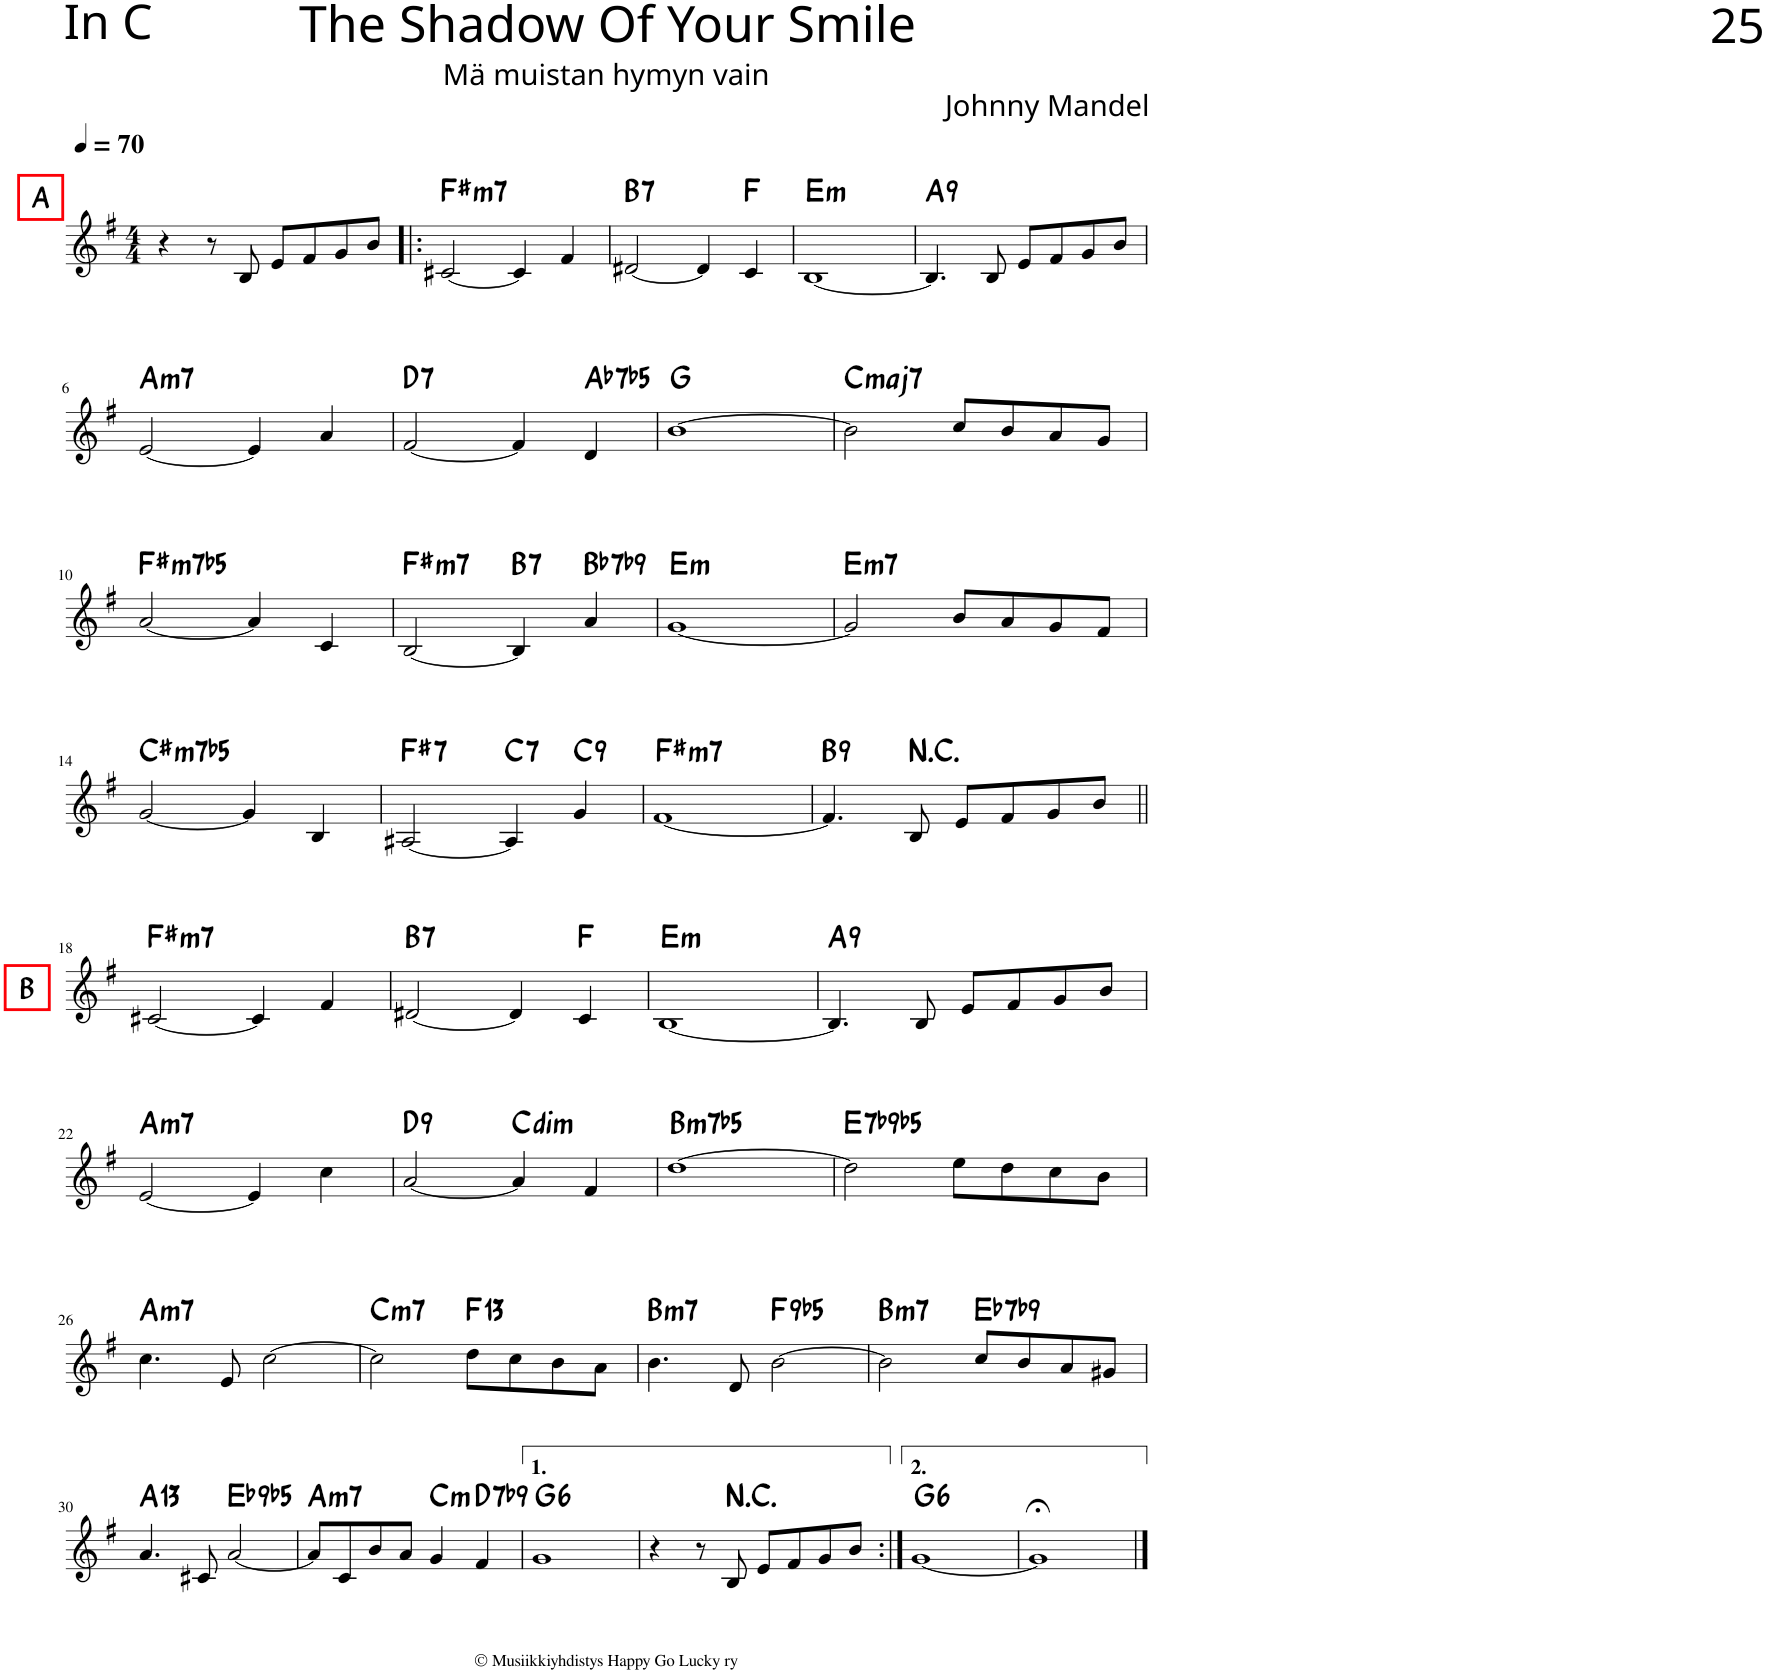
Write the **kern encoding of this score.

**kern	**harte
*part1	*part1
*staff1	*
*I"Piano	*
*I'Pno.	*
*clefG2	*
*k[f#]	*
*M4/4	*
*MM70	*
=1	=1
!LO:TX:a:B:t=A	!
4r	.
8r	.
8B/	.
8e/L	.
8f#/	.
8g/	.
8b/J	.
=2!|:	=2!|:
!	!LO:H:kt=m7
[2c#X/	F#:min7
4c#/]	.
4f#/	.
=3	=3
!	!LO:H:kt=7
[2d#X/	B:7
4d#/]	.
4c/	F:maj
=4	=4
!	!LO:H:kt=m
[1B	E:min
=5	=5
!	!LO:H:kt=9
4.B/]	A:9
8B/	.
8e/L	.
8f#/	.
8g/	.
8b/J	.
!!LO:LB:g=z
=6	=6
!	!LO:H:kt=m7
[2e/	A:min7
4e/]	.
4a/	.
=7	=7
!	!LO:H:kt=7
[2f#/	D:7
4f#/]	.
!	!LO:H:kt=7
4d/	Ab:(3,b5,b7)
=8	=8
[1b	G:maj
=9	=9
!	!LO:H:kt=maj7
2b\]	C:maj7
8cc/L	.
8b/	.
8a/	.
8g/J	.
!!LO:LB:g=z
=10	=10
!	!LO:H:kt=m7b5
[2a/	F#:hdim7
4a/]	.
4c/	.
=11	=11
!	!LO:H:kt=m7
[2B/	F#:min7
!	!LO:H:kt=7
4B/]	B:7
!	!LO:H:kt=7
4a/	Bb:7(b9)
=12	=12
!	!LO:H:kt=m
[1g	E:min
=13	=13
!	!LO:H:kt=m7
2g/]	E:min7
8b/L	.
8a/	.
8g/	.
8f#/J	.
!!LO:LB:g=z
=14	=14
!	!LO:H:kt=m7b5
[2g/	C#:hdim7
4g/]	.
4B/	.
=15	=15
!	!LO:H:kt=7
[2A#X/	F#:7
!	!LO:H:kt=7
4A#/]	C:7
!	!LO:H:kt=9
4g/	C:9
=16	=16
!	!LO:H:kt=m7
[1f#	F#:min7
=17	=17
!	!LO:H:kt=9
4.f#/]	B:9
!	!LO:H:kt=N.C.
8B/	N
8e/L	.
8f#/	.
8g/	.
8b/J	.
!!LO:LB:g=z
=18||	=18||
!LO:TX:a:B:t=B	!LO:H:kt=m7
[2c#X/	F#:min7
4c#/]	.
4f#/	.
=19	=19
!	!LO:H:kt=7
[2d#X/	B:7
4d#/]	.
4c/	F:maj
=20	=20
!	!LO:H:kt=m
[1B	E:min
=21	=21
!	!LO:H:kt=9
4.B/]	A:9
8B/	.
8e/L	.
8f#/	.
8g/	.
8b/J	.
!!LO:LB:g=z
=22	=22
!	!LO:H:kt=m7
[2e/	A:min7
4e/]	.
4cc\	.
=23	=23
!	!LO:H:kt=9
[2a/	D:9
!	!LO:H:kt=dim
4a/]	C:dim
4f#/	.
=24	=24
!	!LO:H:kt=m7b5
[1dd	B:hdim7
=25	=25
!	!LO:H:kt=7
2dd\]	E:(3,b5,b7,b9)
8ee\L	.
8dd\	.
8cc\	.
8b\J	.
!!LO:LB:g=z
=26	=26
!	!LO:H:kt=m7
4.cc\	A:min7
8e/	.
[2cc\	.
=27	=27
!	!LO:H:kt=m7
2cc\]	C:min7
!	!LO:H:kt=13
8dd\L	F:9(11,13)
8cc\	.
8b\	.
8a\J	.
=28	=28
!	!LO:H:kt=m7
4.b\	B:min7
8d/	.
!	!LO:H:kt=9
[2b\	F:(3,b5,b7,9)
=29	=29
!	!LO:H:kt=m7
2b\]	B:min7
!	!LO:H:kt=7
8cc/L	Eb:7(b9)
8b/	.
8a/	.
8g#X/J	.
!!LO:LB:g=z
=30	=30
!	!LO:H:kt=13
4.a/	A:9(11,13)
8c#X/	.
!	!LO:H:kt=9
[2a/	Eb:(3,b5,b7,9)
=31	=31
!	!LO:H:kt=m7
8a/L]	A:min7
8c/	.
8b/	.
8a/J	.
!	!LO:H:kt=m
4g/	C:min
!	!LO:H:kt=7
4f#/	D:7(b9)
=32	=32
!	!LO:H:kt=6
1g	G:maj6
=33	=33
4r	.
8r	.
!	!LO:H:kt=N.C.
8B/	N
8e/L	.
8f#/	.
8g/	.
8b/J	.
=34:|!	=34:|!
!	!LO:H:kt=6
[1g	G:maj6
=35	=35
1g;<]	.
==	==
*-	*-
